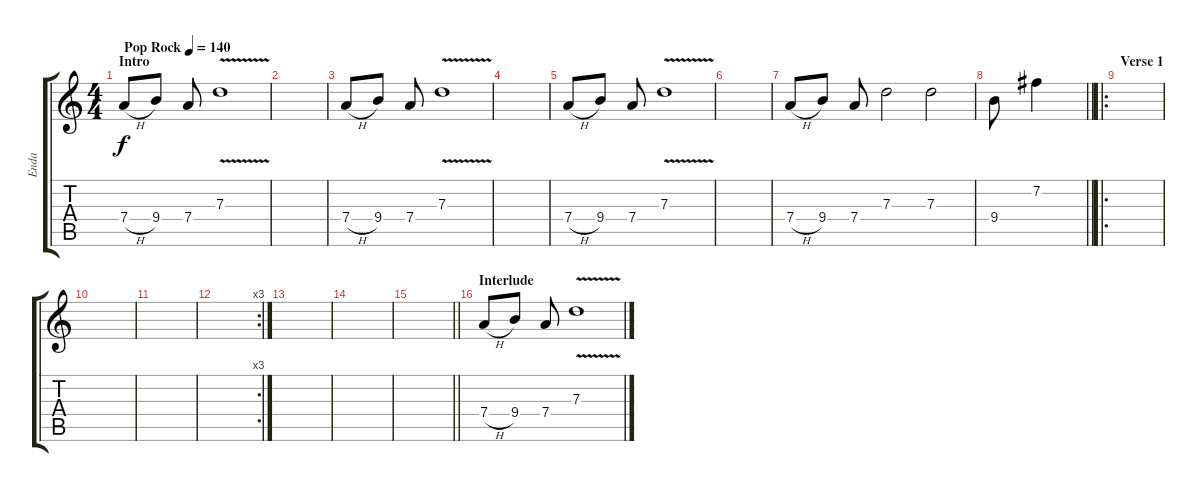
\track ("Enda" "Enda") {instrument acousticguitarsteel}
\staff {score tabs}
\tuning (E4 B3 G3 D3 A2 E2) {hide}
\ts (4 4)
\section ("" "Intro")
\tempo (140 "Pop Rock")
\clef g2
\ks c
7.4{h}.8{dy f instrument acousticguitarsteel} 9.4.8 7.4.8 7.3{v}.1 |
|
7.4{h}.8 9.4.8 7.4.8 7.3{v}.1 |
|
7.4{h}.8 9.4.8 7.4.8 7.3{v}.1 |
|
7.4{h}.8 9.4.8 7.4.8 7.3.2 7.3.2 |
\barLineRight lightlight
9.4.8 7.2.4 |
\ro
\section ("" "Verse 1")
|
|
|
\rc 3
|
|
|
\barLineRight lightlight
|
\section ("" "Interlude")
7.4{h}.8 9.4.8 7.4.8 7.3{v}.1
